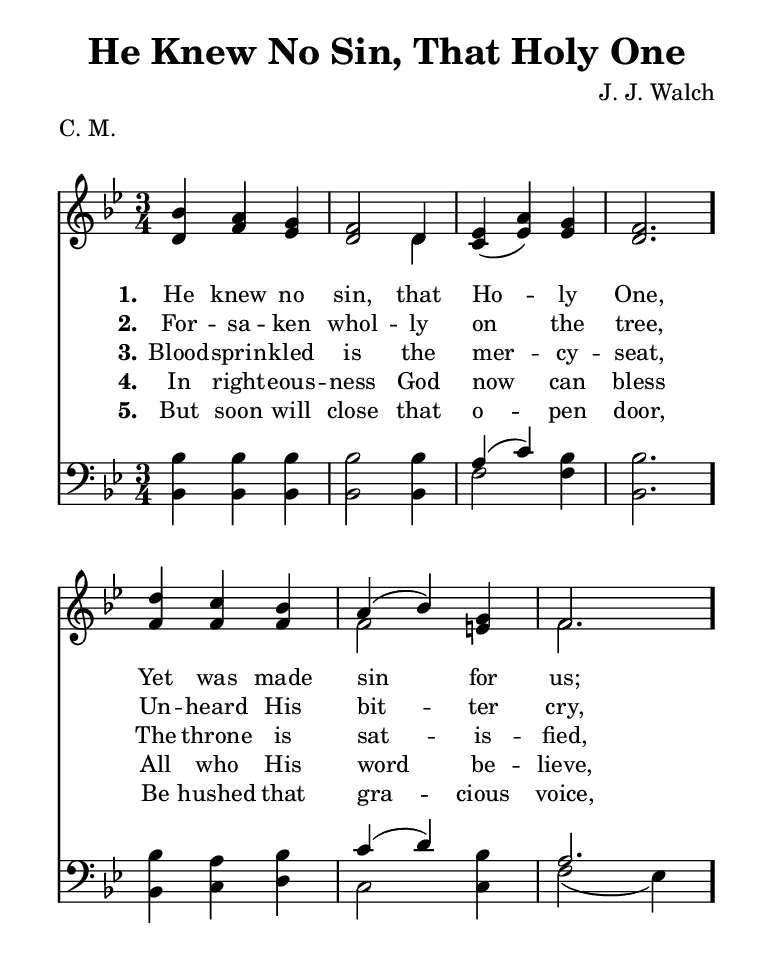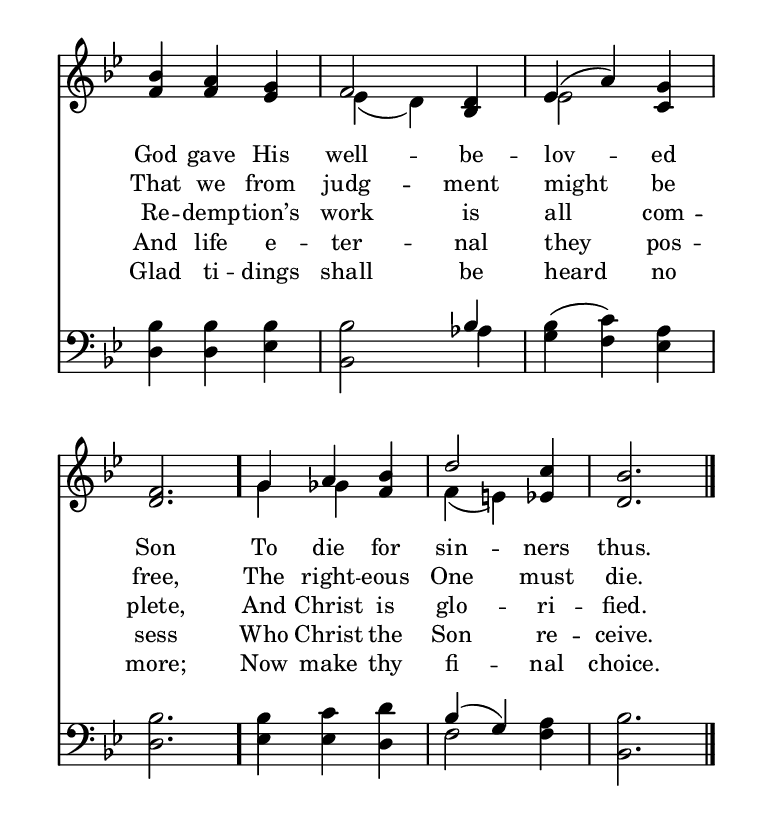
\include "common/global.ily"
\paper {
  \include "common/paper.ily"
  ragged-bottom = ##t
  ragged-last-bottom = ##t
  systems-per-page = ##f
  %page-count = ##f
}

\header{
  hymnnumber = "39"
  title = "He Knew No Sin, That Holy One"
  tunename = "Sawley"
  meter = "C. M."
  %poet = ""
  composer = "J. J. Walch"
  %copyright = ""
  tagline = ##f
}

% for fermata in MIDI
ta = { \tempo 4=96 }
tb = { \tempo 4=48 }

patternAA = { c4 c4 c4 | c2      c4 | c4( c4) c4 | c2. }
patternAB = { c4 c4 c4 | c2      c4 | c2      c4 | c2. }
patternAC = { c4 c4 c4 | c4( c4) c4 | c2      c4 | c2. }
patternBA = { c4 c4 c4 | c4( c4) c4 | c2.      }
patternBB = { c4 c4 c4 | c2      c4 | c2.      }
patternBC = { c4 c4 c4 | c2      c4 | c2( c4)  }

global = {
  \include "common/overrides.ily"
  \override Staff.TimeSignature.style = #'numbered
  \time 3/4
  \override Score.MetronomeMark.transparent = ##t % hide all fermata changes too
  \ta
  \key bes \major
  %\partial 4
  \autoBeamOff
}

notesSoprano = {
\global
\relative c'' {

  \changePitch \patternAA { bes a g  | f d     | ees a g | f }
  \changePitch \patternBA { d' c bes | a bes g | f       }
  \changePitch \patternAA { bes a g  | f d     | ees a g | f }
  \changePitch \patternBB { g a bes  | d c     | bes     }

  \bar "|."

}
}

notesAlto = {
\global
\relative e' {

  \changePitch \patternAA { d f ees | d d       | c ees ees | d }
  \changePitch \patternBB { f f f   | f e       | f         }
  \changePitch \patternAC { f f ees | ees d bes | ees c     | d }
  \changePitch \patternBA { g ges f | f e ees   | d         }

}
}

notesTenor = {
\global
\relative a {

  \changePitch \patternAA { bes bes bes | bes bes | a c bes | bes }
  \changePitch \patternBA { bes a bes   | c d bes | a       }
  \changePitch \patternAA { bes bes bes | bes bes | bes c a | bes }
  \changePitch \patternBA { bes c d     | bes g a | bes     }

}
}

notesBass = {
\global
\relative f, {

  \changePitch \patternAB { bes bes bes | bes bes  | f' f    | bes, }
  \changePitch \patternBC { bes c d     | c c      | f ees   }
  \changePitch \patternAA { d d ees     | bes aes' | g f ees | d    }
  \changePitch \patternBB { ees ees d   | f f      | bes,    }

}
}

wordsA = \lyricmode {
\set stanza = "1."

He knew no sin, that Ho -- ly One, \bar "."
Yet was made sin for us; \bar "." \break
God gave His well -- be -- lov -- ed Son \bar "."
To die for sin -- ners thus. \bar "." \break

}

wordsB = \lyricmode {
\set stanza = "2."

For -- sa -- ken whol -- ly on the tree,
Un -- heard His bit -- ter cry,
That we from judg -- ment might be free,
The right -- eous One must die.

}

wordsC = \lyricmode {
\set stanza = "3."

Blood -- sprin -- kled is the mer -- cy -- seat,
The throne is sat -- is -- fied,
Re -- demp -- tion’s work is all com -- plete,
And Christ is glo -- ri -- fied.

}

wordsD = \lyricmode {
\set stanza = "4."

In right -- eous -- ness God now can bless
All who His word be -- lieve,
And life e -- ter -- nal they pos -- sess
Who Christ the Son re -- ceive.

}

wordsE = \lyricmode {
\set stanza = "5."

But soon will close that o -- pen door,
Be hushed that gra -- cious voice,
Glad ti -- dings shall be heard no more;
Now make thy fi -- nal choice.

}

\score {
  \context ChoirStaff <<
    \context Staff = upper <<
      \set ChoirStaff.systemStartDelimiter = #'SystemStartBar
      \partcombine #'(2 . 9) \notesSoprano \notesAlto
      \context NullVoice = sopranos { \voiceOne << \notesSoprano >> }
      \context NullVoice = altos { \voiceTwo << \notesAlto >> }
      \context Lyrics = one   \lyricsto sopranos \wordsA
      \context Lyrics = two   \lyricsto sopranos \wordsB
      \context Lyrics = three \lyricsto sopranos \wordsC
      \context Lyrics = four  \lyricsto sopranos \wordsD
      \context Lyrics = five  \lyricsto sopranos \wordsE
    >>
    \context Staff = men <<
      \clef bass
      \partcombine #'(2 . 9) \notesTenor \notesBass
      \context NullVoice = tenors { \voiceOne << \notesTenor >> }
      \context NullVoice = basses { \voiceTwo << \notesBass >> }
    >>
  >>
  \layout {
    \include "common/layout.ily"
  }
  \midi{
    \include "common/midi.ily"
  }
}

\version "2.19.49"  % necessary for upgrading to future LilyPond versions.

% vi:set et ts=2 sw=2 ai nocindent syntax=lilypond:
